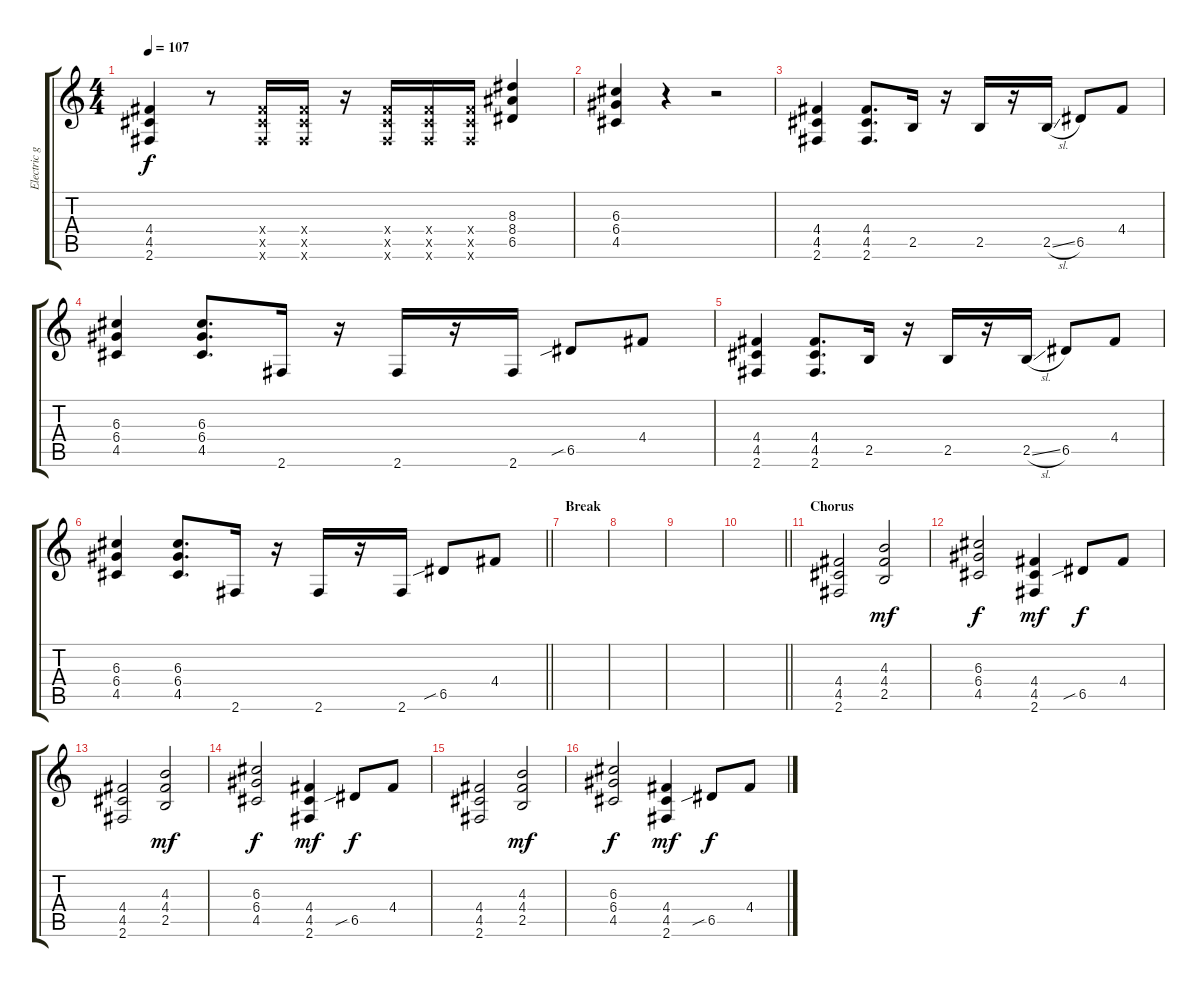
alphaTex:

\track ("Electric guitar" "Electric g") {instrument distortionguitar}
\staff {score tabs}
\tuning (E4 B3 G3 D3 A2 E2) {hide}
\ts (4 4)
\tempo 107
\clef g2
\ks c
(4.4 4.5 2.6).4{dy f} r.8 (4.4{x} 4.5{x} 2.6{x}).16 (4.4{x} 4.5{x} 2.6{x}).16 r.16 (4.4{x} 4.5{x} 2.6{x}).16 (4.4{x} 4.5{x} 2.6{x}).16 (4.4{x} 4.5{x} 2.6{x}).16 (8.3 8.4 6.5).4 |
(6.3 6.4 4.5).4 r.4 r.2 |
(4.4 4.5 2.6).4 (4.4 4.5 2.6).8{d} 2.5.16 r.16 2.5.16 r.16 2.5{sl}.16 6.5.8 4.4.8 |
(6.3 6.4 4.5).4 (6.3 6.4 4.5).8{d} 2.6.16 r.16 2.6.16 r.16 2.6.16 6.5{sib}.8 4.4.8 |
(4.4 4.5 2.6).4 (4.4 4.5 2.6).8{d} 2.5.16 r.16 2.5.16 r.16 2.5{sl}.16 6.5.8 4.4.8 |
\barLineRight lightlight
(6.3 6.4 4.5).4 (6.3 6.4 4.5).8{d} 2.6.16 r.16 2.6.16 r.16 2.6.16 6.5{sib}.8 4.4.8 |
\section ("" "Break")
|
|
|
\barLineRight lightlight
|
\section ("" "Chorus")
(4.4 4.5 2.6).2 (4.3 4.4 2.5).2{dy mf} |
(6.3 6.4 4.5).2{dy f} (4.4 4.5 2.6).4{dy mf} 6.5{sib}.8{dy f} 4.4.8 |
(4.4 4.5 2.6).2 (4.3 4.4 2.5).2{dy mf} |
(6.3 6.4 4.5).2{dy f} (4.4 4.5 2.6).4{dy mf} 6.5{sib}.8{dy f} 4.4.8 |
(4.4 4.5 2.6).2 (4.3 4.4 2.5).2{dy mf} |
(6.3 6.4 4.5).2{dy f} (4.4 4.5 2.6).4{dy mf} 6.5{sib}.8{dy f} 4.4.8
